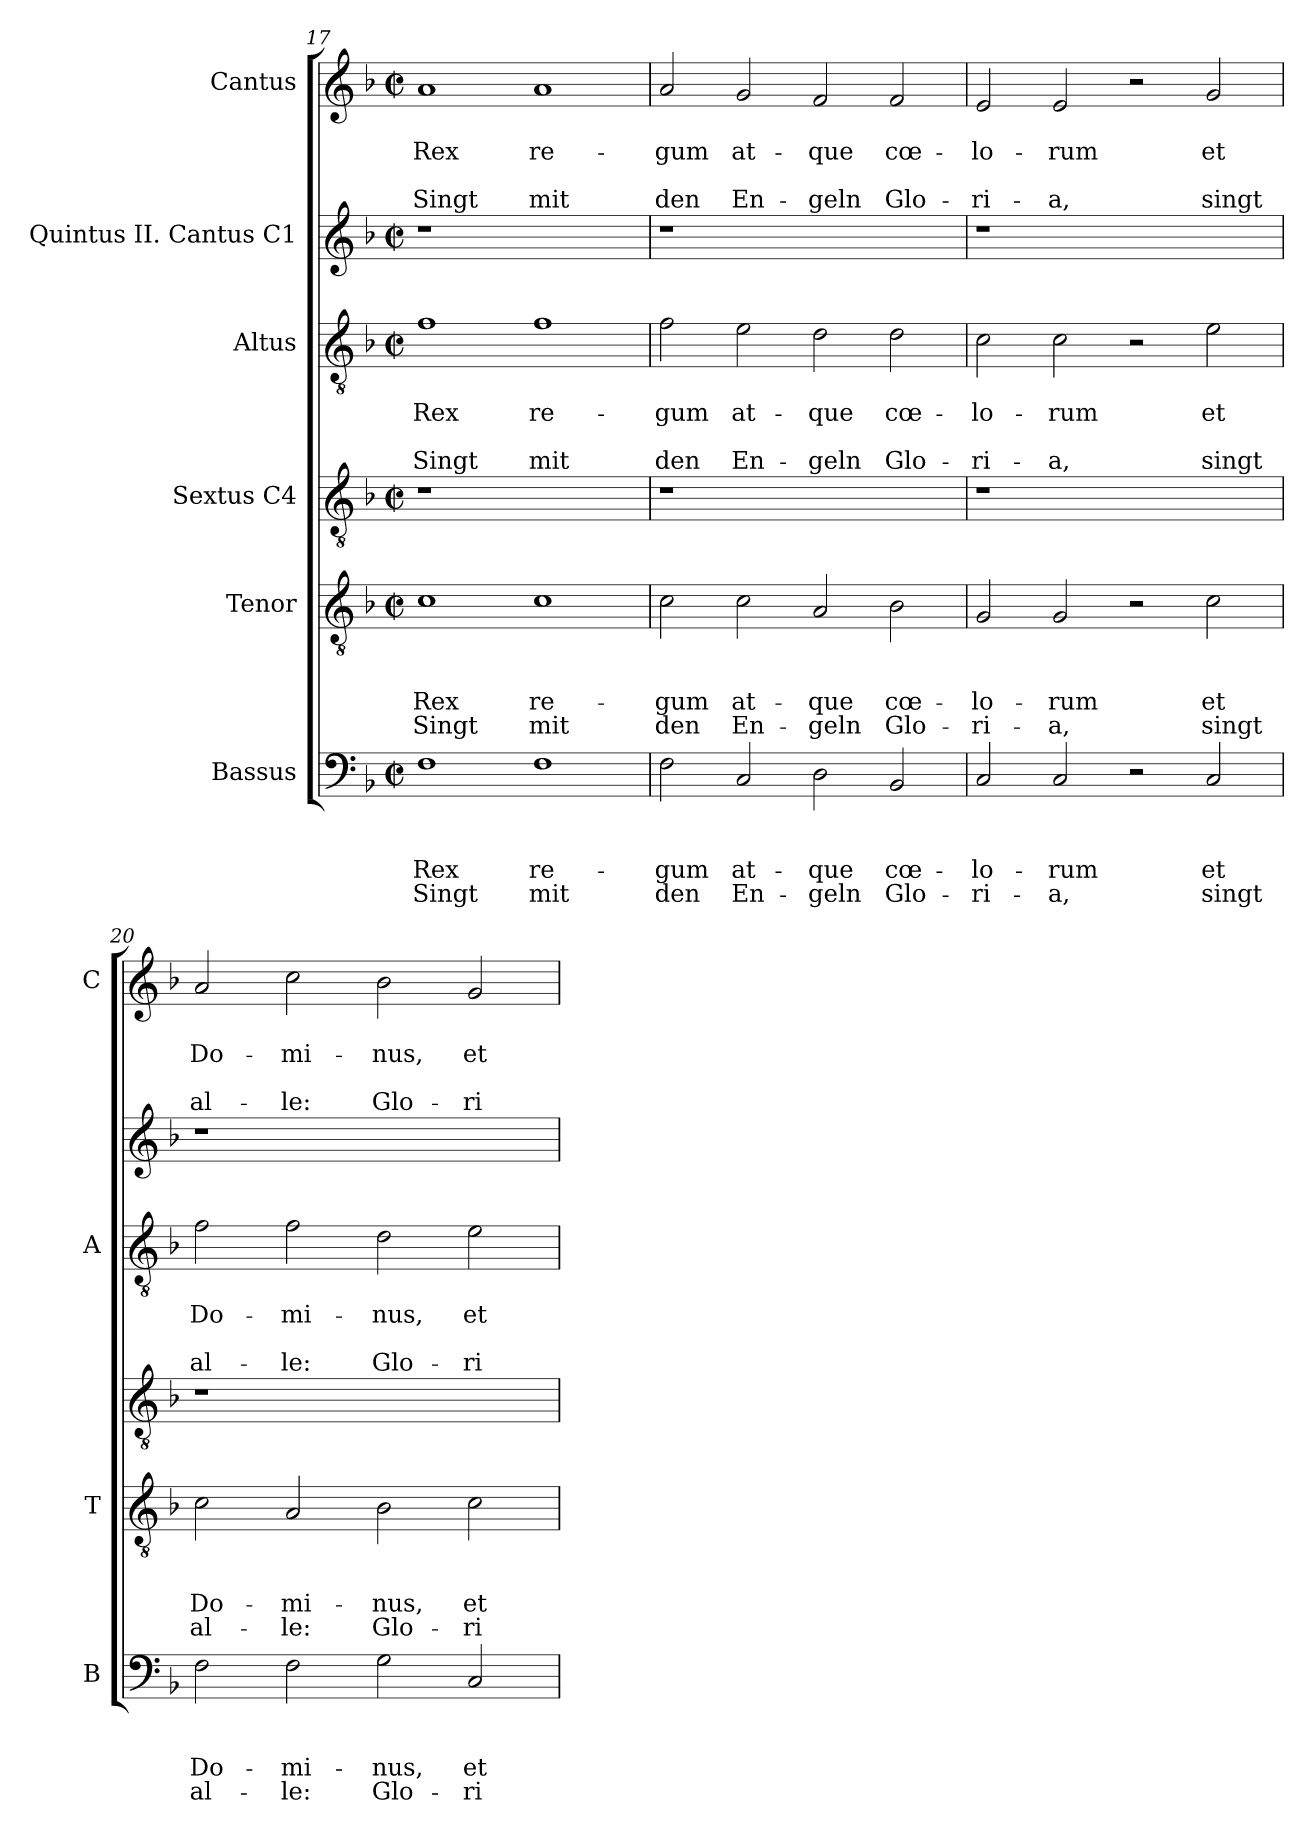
**kern	**text	**text	**text	**text	**kern	**text	**text	**text	**text	**kern	**kern	**text	**text	**text	**text	**kern	**kern	**text	**text	**text	**text
*part6	*part6	*part6	*part6	*part6	*part5	*part5	*part5	*part5	*part5	*part4	*part3	*part3	*part3	*part3	*part3	*part2	*part1	*part1	*part1	*part1	*part1
*staff6	*staff6	*staff6	*staff6	*staff6	*staff5	*staff5	*staff5	*staff5	*staff5	*staff4	*staff3	*staff3	*staff3	*staff3	*staff3	*staff2	*staff1	*staff1	*staff1	*staff1	*staff1
*I"Bassus	*	*	*	*	*I"Tenor	*	*	*	*	*I"Sextus C4	*I"Altus	*	*	*	*	*I"Quintus II. Cantus C1	*I"Cantus	*	*	*	*
*I'B	*	*	*	*	*I'T	*	*	*	*	*	*I'A	*	*	*	*	*	*I'C	*	*	*	*
*clefF4	*	*	*	*	*clefGv2	*	*	*	*	*clefGv2	*clefGv2	*	*	*	*	*clefG2	*clefG2	*	*	*	*
*k[b-]	*	*	*	*	*k[b-]	*	*	*	*	*k[b-]	*k[b-]	*	*	*	*	*k[b-]	*k[b-]	*	*	*	*
*F:	*	*	*	*	*F:	*	*	*	*	*F:	*F:	*	*	*	*	*F:	*F:	*	*	*	*
*M2/2	*	*	*	*	*M2/2	*	*	*	*	*M2/2	*M2/2	*	*	*	*	*M2/2	*M2/2	*	*	*	*
*met(c|)	*	*	*	*	*met(c|)	*	*	*	*	*met(c|)	*met(c|)	*	*	*	*	*met(c|)	*met(c|)	*	*	*	*
=17	=17	=17	=17	=17	=17	=17	=17	=17	=17	=17	=17	=17	=17	=17	=17	=17	=17	=17	=17	=17	=17
!	!	!	!LO:LY:b	!LO:LY:b	!	!	!	!LO:LY:b	!LO:LY:b	!	!	!	!LO:LY:b	!	!LO:LY:b	!	!	!	!LO:LY:b	!	!LO:LY:b
1F	.	.	Rex	Singt	1c	.	.	Rex	Singt	1r	1f	.	Rex	.	Singt	1r	1a	.	Rex	.	Singt
!	!	!	!LO:LY:b	!LO:LY:b	!	!	!	!LO:LY:b	!LO:LY:b	!	!	!	!LO:LY:b	!	!LO:LY:b	!	!	!	!LO:LY:b	!	!LO:LY:b
1F	.	.	re-	mit	1c	.	.	re-	mit	1ryy	1f	.	re-	.	mit	1ryy	1a	.	re-	.	mit
=18	=18	=18	=18	=18	=18	=18	=18	=18	=18	=18	=18	=18	=18	=18	=18	=18	=18	=18	=18	=18	=18
!	!	!	!LO:LY:b	!LO:LY:b	!	!	!	!LO:LY:b	!LO:LY:b	!	!	!	!LO:LY:b	!	!LO:LY:b	!	!	!	!LO:LY:b	!	!LO:LY:b
2F\	.	.	-gum	den	2c\	.	.	-gum	den	1r	2f\	.	-gum	.	den	1r	2a/	.	-gum	.	den
!	!	!	!LO:LY:b	!LO:LY:b	!	!	!	!LO:LY:b	!LO:LY:b	!	!	!	!LO:LY:b	!	!LO:LY:b	!	!	!	!LO:LY:b	!	!LO:LY:b
2C/	.	.	at-	En-	2c\	.	.	at-	En-	.	2e\	.	at-	.	En-	.	2g/	.	at-	.	En-
!	!	!	!LO:LY:b	!LO:LY:b	!	!	!	!LO:LY:b	!LO:LY:b	!	!	!	!LO:LY:b	!	!LO:LY:b	!	!	!	!LO:LY:b	!	!LO:LY:b
2D\	.	.	-que	-geln	2A/	.	.	-que	-geln	1ryy	2d\	.	-que	.	-geln	1ryy	2f/	.	-que	.	-geln
!	!	!	!LO:LY:b	!LO:LY:b	!	!	!	!LO:LY:b	!LO:LY:b	!	!	!	!LO:LY:b	!	!LO:LY:b	!	!	!	!LO:LY:b	!	!LO:LY:b
2BB-/	.	.	cœ-	Glo-	2B-\	.	.	cœ-	Glo-	.	2d\	.	cœ-	.	Glo-	.	2f/	.	cœ-	.	Glo-
!!LO:PB:g=z
=19	=19	=19	=19	=19	=19	=19	=19	=19	=19	=19	=19	=19	=19	=19	=19	=19	=19	=19	=19	=19	=19
!	!	!	!LO:LY:b	!LO:LY:b	!	!	!	!LO:LY:b	!LO:LY:b	!	!	!	!LO:LY:b	!	!LO:LY:b	!	!	!	!LO:LY:b	!	!LO:LY:b
2C/	.	.	-lo-	-ri-	2G/	.	.	-lo-	-ri-	1r	2c\	.	-lo-	.	-ri-	1r	2e/	.	-lo-	.	-ri-
!	!	!	!LO:LY:b	!LO:LY:b	!	!	!	!LO:LY:b	!LO:LY:b	!	!	!	!LO:LY:b	!	!LO:LY:b	!	!	!	!LO:LY:b	!	!LO:LY:b
2C/	.	.	-rum	-a,	2G/	.	.	-rum	-a,	.	2c\	.	-rum	.	-a,	.	2e/	.	-rum	.	-a,
2r	.	.	.	.	2r	.	.	.	.	1ryy	2r	.	.	.	.	1ryy	2r	.	.	.	.
!	!	!	!LO:LY:b	!LO:LY:b	!	!	!	!LO:LY:b	!LO:LY:b	!	!	!	!LO:LY:b	!	!LO:LY:b	!	!	!	!LO:LY:b	!	!LO:LY:b
2C/	.	.	et	singt	2c\	.	.	et	singt	.	2e\	.	et	.	singt	.	2g/	.	et	.	singt
=20	=20	=20	=20	=20	=20	=20	=20	=20	=20	=20	=20	=20	=20	=20	=20	=20	=20	=20	=20	=20	=20
!	!	!	!LO:LY:b	!LO:LY:b	!	!	!	!LO:LY:b	!LO:LY:b	!	!	!	!LO:LY:b	!	!LO:LY:b	!	!	!	!LO:LY:b	!	!LO:LY:b
2F\	.	.	Do-	al-	2c\	.	.	Do-	al-	1r	2f\	.	Do-	.	al-	1r	2a/	.	Do-	.	al-
!	!	!	!LO:LY:b	!LO:LY:b	!	!	!	!LO:LY:b	!LO:LY:b	!	!	!	!LO:LY:b	!	!LO:LY:b	!	!	!	!LO:LY:b	!	!LO:LY:b
2F\	.	.	-mi-	-le:	2A/	.	.	-mi-	-le:	.	2f\	.	-mi-	.	-le:	.	2cc\	.	-mi-	.	-le:
!	!	!	!LO:LY:b	!LO:LY:b	!	!	!	!LO:LY:b	!LO:LY:b	!	!	!	!LO:LY:b	!	!LO:LY:b	!	!	!	!LO:LY:b	!	!LO:LY:b
2G\	.	.	-nus,	Glo-	2B-\	.	.	-nus,	Glo-	1ryy	2d\	.	-nus,	.	Glo-	1ryy	2b-\	.	-nus,	.	Glo-
!	!	!	!LO:LY:b	!LO:LY:b	!	!	!	!LO:LY:b	!LO:LY:b	!	!	!	!LO:LY:b	!	!LO:LY:b	!	!	!	!LO:LY:b	!	!LO:LY:b
2C/	.	.	et	-ri-	2c\	.	.	et	-ri-	.	2e\	.	et	.	-ri-	.	2g/	.	et	.	-ri-
=	=	=	=	=	=	=	=	=	=	=	=	=	=	=	=	=	=	=	=	=	=
*-	*-	*-	*-	*-	*-	*-	*-	*-	*-	*-	*-	*-	*-	*-	*-	*-	*-	*-	*-	*-	*-
